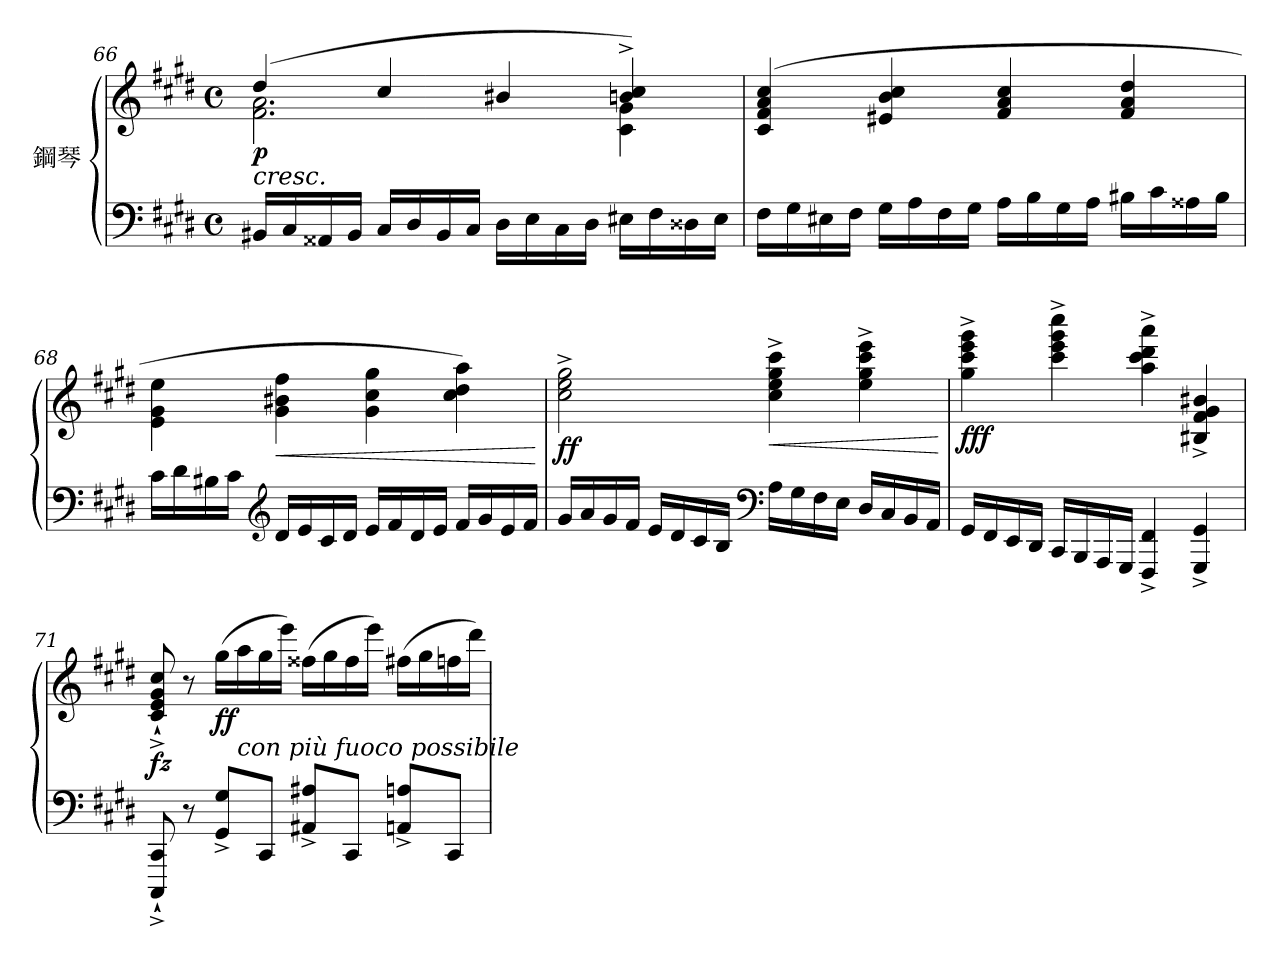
**kern	**kern	**dynam
*part1	*part1	*part1
*staff2	*staff1	*staff1/2
*I"鋼琴	*	*
*clefF4	*clefG2	*
*k[f#c#g#d#]	*k[f#c#g#d#]	*
*M4/4	*M4/4	*
*met(c)	*met(c)	*
=66	=66	=66
*	*^	*
!	!LO:TX:b:i:t=cresc.	!	!
!	!	!	!LO:DY:b
16BB#X/LL	(>4dd#/	2.f#\ 2.a\	p
16C#/	.	.	.
16AA##X/	.	.	.
16BB#/JJ	.	.	.
16C#/LL	4cc#/	.	.
16D#/	.	.	.
16BB#/	.	.	.
16C#/JJ	.	.	.
16D#\LL	4b#X/	.	.
16E\	.	.	.
16C#\	.	.	.
16D#\JJ	.	.	.
16E#X\LL	4bn/^ 4cc#/^)	4c#\ 4g#\	.
16F#\	.	.	.
16D##X\	.	.	.
16E#\JJ	.	.	.
*	*v	*v	*
=67	=67	=67
16F#\LL	(>4c#/ 4f#/ 4a/ 4cc#/	.
16G#\	.	.
16E#X\	.	.
16F#\JJ	.	.
16G#\LL	4e#X/ 4b/ 4cc#/	.
16A\	.	.
16F#\	.	.
16G#\JJ	.	.
16A\LL	4f#/ 4a/ 4cc#/	.
16B\	.	.
16G#\	.	.
16A\JJ	.	.
16B#X\LL	4f#/ 4a/ 4dd#/	.
16c#\	.	.
16A##X\	.	.
16B#\JJ	.	.
!!LO:PB:g=z
=68	=68	=68
16c#\LL	4e\ 4g#\ 4ee\	.
16d#\	.	.
16B#X\	.	.
16c#\JJ	.	.
*clefG2	*	*
!	!	!LO:HP:b
16d#/LL	4g#\ 4b#X\ 4ff#\	<
16e/	.	.
16c#/	.	.
16d#/JJ	.	.
16e/LL	4g#\ 4cc#\ 4gg#\	.
16f#/	.	.
16d#/	.	.
16e/JJ	.	.
16f#/LL	4cc#\ 4dd#\ 4aa\)	.
16g#/	.	.
16e/	.	.
16f#/JJ	.	.
.	.	[
=69	=69	=69
!	!	!LO:DY:b
16g#/LL	2cc#\^ 2ee\^ 2gg#\^	ff
16a/	.	.
16g#/	.	.
16f#/JJ	.	.
16e/LL	.	.
16d#/	.	.
16c#/	.	.
16B/JJ	.	.
*clefF4	*	*
!	!	!LO:HP:b
16A\LL	4cc#\^ 4ee\^ 4gg#\^ 4ccc#\^	<
16G#\	.	.
16F#\	.	.
16E\JJ	.	.
16D#/LL	4ee\^ 4gg#\^ 4ccc#\^ 4eee\^	.
16C#/	.	.
16BB/	.	.
16AA/JJ	.	.
.	.	[
=70	=70	=70
!	!	!LO:DY:b
16GG#/LL	4gg#\^ 4ccc#\^ 4eee\^ 4ggg#\^	fff
16FF#/	.	.
16EE/	.	.
16DD#/JJ	.	.
16CC#/LL	4ccc#\^ 4eee\^ 4ggg#\^ 4cccc#\^	.
16BBB/	.	.
16AAA/	.	.
16GGG#/JJ	.	.
4FFF#/^ 4FF#/^	4aa\^ 4ccc#\^ 4ddd#\^ 4aaa\^	.
4GGG#/^ 4GG#/^	4B#X/^ 4f#/^ 4g#/^ 4b#X/^	.
!!LO:LB:g=z
=71	=71	=71
!	!	!LO:DY:b
8CCC#/`^ 8CC#/`^	8c#/`^ 8e/`^ 8g#/`^ 8cc#/`^	fz
8r	8r	.
!	!	!LO:DY:b
8GG#/^ 8G#/^L	(>16gg#\LL	ff
!	!LO:TX:b:i:t=con più fuoco possibile	!
.	16aa\	.
8CC#/J	16gg#\	.
.	16eee\JJ)	.
8AA#X/^ 8A#X/^L	(>16ff##X\LL	.
.	16gg#\	.
8CC#/J	16ff##\	.
.	16eee\JJ)	.
8AAn/^ 8An/^L	(>16ff#X\LL	.
.	16gg#\	.
8CC#/J	16ffn\	.
.	16ddd#\JJ)	.
=	=	=
*-	*-	*-
